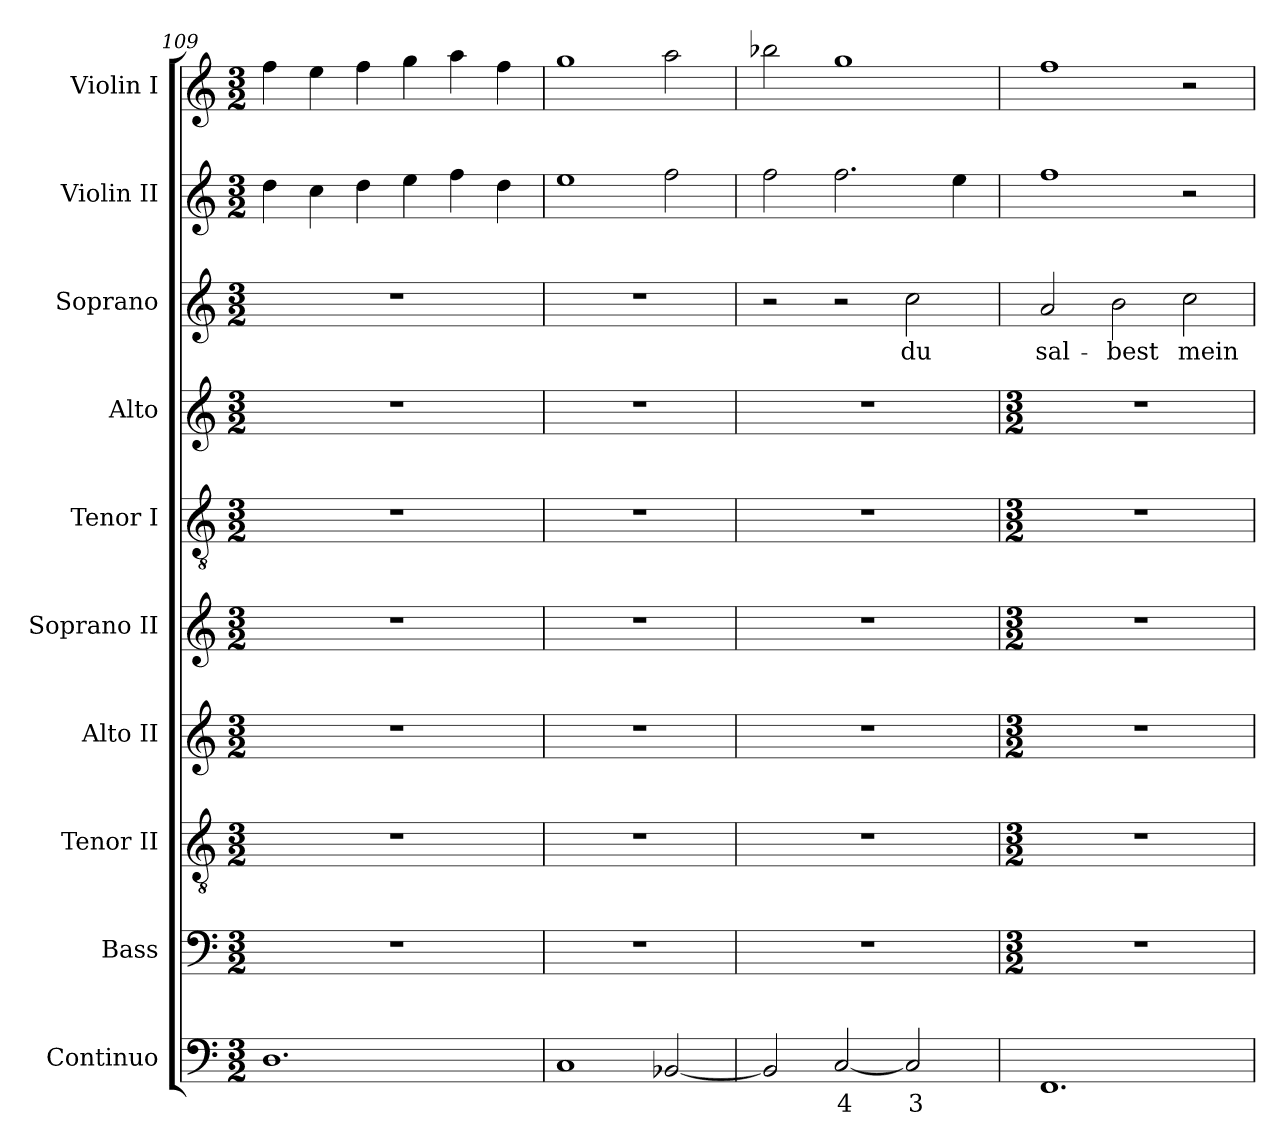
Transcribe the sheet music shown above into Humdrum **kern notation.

**kern	**text	**kern	**kern	**kern	**kern	**kern	**kern	**kern	**text	**kern	**kern
*part10	*part10	*part9	*part8	*part7	*part6	*part5	*part4	*part3	*part3	*part2	*part1
*staff10	*staff10	*staff9	*staff8	*staff7	*staff6	*staff5	*staff4	*staff3	*staff3	*staff2	*staff1
*I"Continuo	*	*I"Bass	*I"Tenor II	*I"Alto II	*I"Soprano II	*I"Tenor I	*I"Alto	*I"Soprano	*	*I"Violin II	*I"Violin I
*	*	*I'B	*I'T	*I'A	*I'S	*I'T	*I'A	*I'S	*	*I'Vln	*I'Vln
*clefF4	*	*clefF4	*clefGv2	*clefG2	*clefG2	*clefGv2	*clefG2	*clefG2	*	*clefG2	*clefG2
*k[]	*	*k[]	*k[]	*k[]	*k[]	*k[]	*k[]	*k[]	*	*k[]	*k[]
*C:	*	*C:	*C:	*C:	*C:	*C:	*C:	*C:	*	*C:	*C:
*M3/2	*	*M3/2	*M3/2	*M3/2	*M3/2	*M3/2	*M3/2	*M3/2	*	*M3/2	*M3/2
=109	=109	=109	=109	=109	=109	=109	=109	=109	=109	=109	=109
!	!	!	!	!	!	!	!LO:N:vis=1	!LO:N:vis=1	!	!	!
1.D	.	1.r	1.r	1.r	1.r	1.r	1.r	1.r	.	4dd	4ff
.	.	.	.	.	.	.	.	.	.	4cc	4ee
.	.	.	.	.	.	.	.	.	.	4dd	4ff
.	.	.	.	.	.	.	.	.	.	4ee	4gg
.	.	.	.	.	.	.	.	.	.	4ff	4aa
.	.	.	.	.	.	.	.	.	.	4dd	4ff
=110	=110	=110	=110	=110	=110	=110	=110	=110	=110	=110	=110
!	!	!	!	!	!	!	!LO:N:vis=1	!LO:N:vis=1	!	!	!
1C	.	1.r	1.r	1.r	1.r	1.r	1.r	1.r	.	1ee	1gg
[2BB-X	.	.	.	.	.	.	.	.	.	2ff	2aa
=111	=111	=111	=111	=111	=111	=111	=111	=111	=111	=111	=111
!	!	!	!	!	!	!	!LO:N:vis=1	!	!	!	!
2BB-]	.	1.r	1.r	1.r	1.r	1.r	1.r	2r	.	2ff	2bb-X
!	!LO:LY:b	!	!	!	!	!	!	!	!	!	!
[2C	4	.	.	.	.	.	.	2r	.	2.ff	1gg
!	!LO:LY:b	!	!	!	!	!	!	!	!LO:LY:b	!	!
2C]	3	.	.	.	.	.	.	2cc	du	.	.
.	.	.	.	.	.	.	.	.	.	4ee	.
!!LO:LB:g=z
=112	=112	=112	=112	=112	=112	=112	=112	=112	=112	=112	=112
*	*	*M3/2	*M3/2	*M3/2	*M3/2	*M3/2	*M3/2	*	*	*	*
!	!	!	!	!	!	!	!	!	!LO:LY:b	!	!
1.FF	.	1.r	1.r	1.r	1.r	1.r	1.r	2a	sal-	1ff	1ff
!	!	!	!	!	!	!	!	!	!LO:LY:b	!	!
.	.	.	.	.	.	.	.	2b	-best	.	.
!	!	!	!	!	!	!	!	!	!LO:LY:b	!	!
.	.	.	.	.	.	.	.	2cc	mein	2r	2r
=	=	=	=	=	=	=	=	=	=	=	=
*-	*-	*-	*-	*-	*-	*-	*-	*-	*-	*-	*-
